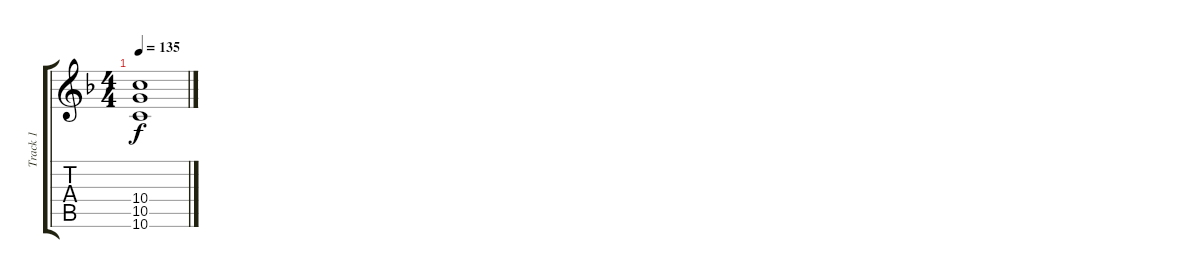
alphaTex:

\track ("Track 1" "Track 1") {instrument acousticguitarnylon}
\staff {score tabs}
\tuning (E4 B3 G3 D3 A2 D2) {hide}
\ts (4 4)
\tempo 135
\clef g2
\ks dminor
(10.4{t} 10.5{t} 10.6{t}).1{dy f}
